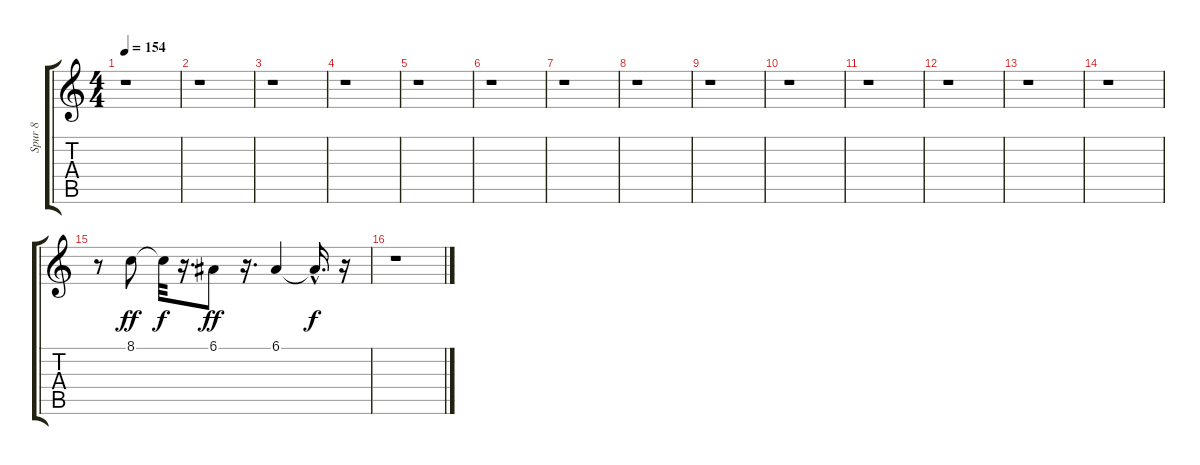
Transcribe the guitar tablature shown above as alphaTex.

\track ("Spur 8" "Spur 8") {instrument acousticgrandpiano}
\staff {score tabs}
\tuning (E4 B3 G3 D3 A2 E2) {hide}
\ts (4 4)
\tempo 154
\clef g2
\ks c
r.1{dy ff} |
r.1 |
r.1 |
r.1 |
r.1 |
r.1 |
r.1 |
r.1 |
r.1 |
r.1 |
r.1 |
r.1 |
r.1 |
r.1 |
r.8 8.1.8{balance 8 instrument voiceoohs} 8.1{t}.32{dy f} r.16{d} 6.1.8{dy ff} r.16{d} 6.1.4 6.1{hac t}.16{d dy f} r.16 |
r.1
